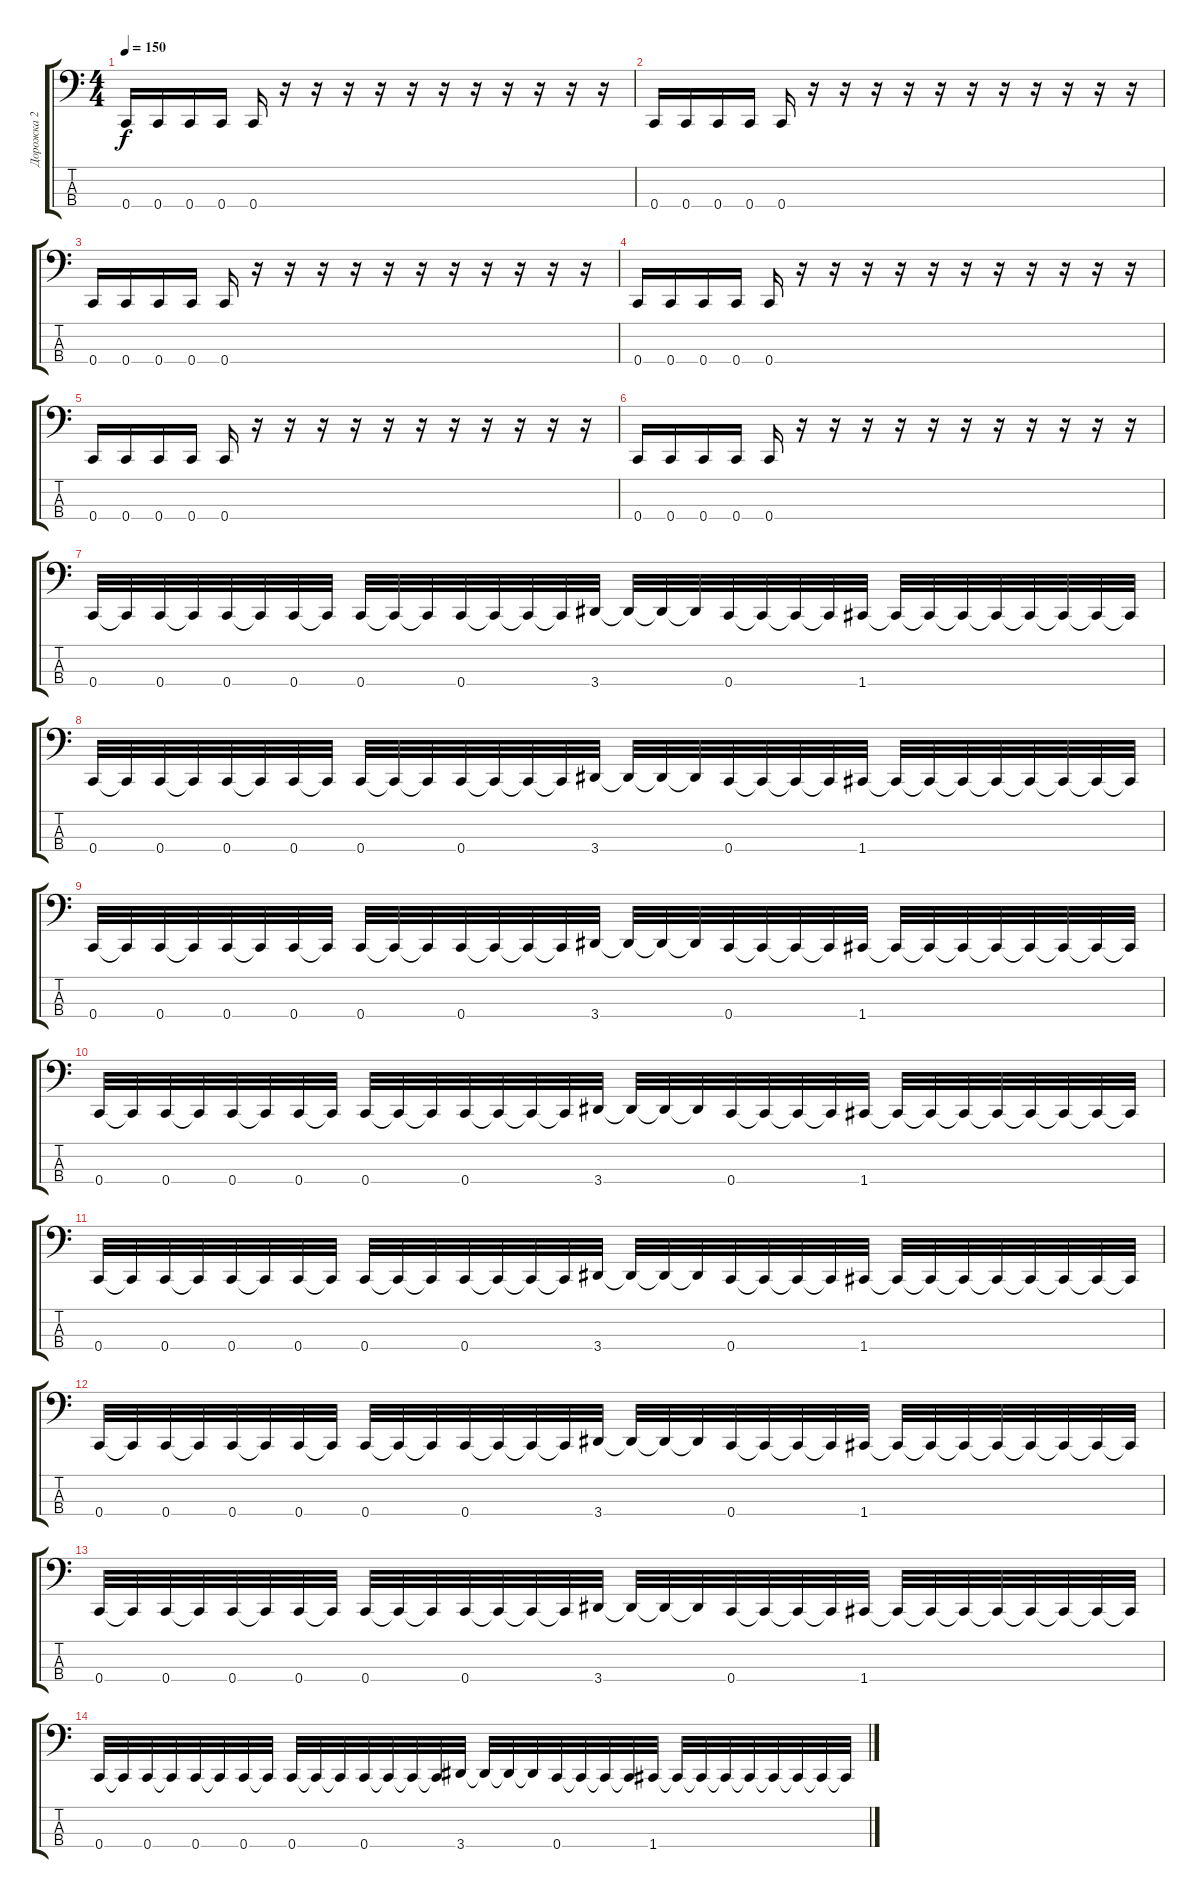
\track ("Дорожка 2" "Дорожка 2") {instrument electricbassfinger}
\staff {score tabs}
\tuning (F2 C2 G1 C1) {hide}
\ts (4 4)
\tempo 150
\clef f4
\ks c
0.4.16{dy f} 0.4.16 0.4.16 0.4.16 0.4.16 r.16 r.16 r.16 r.16 r.16 r.16 r.16 r.16 r.16 r.16 r.16 |
0.4.16 0.4.16 0.4.16 0.4.16 0.4.16 r.16 r.16 r.16 r.16 r.16 r.16 r.16 r.16 r.16 r.16 r.16 |
0.4.16 0.4.16 0.4.16 0.4.16 0.4.16 r.16 r.16 r.16 r.16 r.16 r.16 r.16 r.16 r.16 r.16 r.16 |
0.4.16 0.4.16 0.4.16 0.4.16 0.4.16 r.16 r.16 r.16 r.16 r.16 r.16 r.16 r.16 r.16 r.16 r.16 |
0.4.16 0.4.16 0.4.16 0.4.16 0.4.16 r.16 r.16 r.16 r.16 r.16 r.16 r.16 r.16 r.16 r.16 r.16 |
0.4.16 0.4.16 0.4.16 0.4.16 0.4.16 r.16 r.16 r.16 r.16 r.16 r.16 r.16 r.16 r.16 r.16 r.16 |
0.4.32 0.4{t}.32 0.4.32 0.4{t}.32 0.4.32 0.4{t}.32 0.4.32 0.4{t}.32 0.4.32 0.4{t}.32 0.4{t}.32 0.4.32 0.4{t}.32 0.4{t}.32 0.4{t}.32 3.4.32 3.4{t}.32 3.4{t}.32 3.4{t}.32 0.4.32 0.4{t}.32 0.4{t}.32 0.4{t}.32 1.4.32 1.4{t}.32 1.4{t}.32 1.4{t}.32 1.4{t}.32 1.4{t}.32 1.4{t}.32 1.4{t}.32 1.4{t}.32 |
0.4.32 0.4{t}.32 0.4.32 0.4{t}.32 0.4.32 0.4{t}.32 0.4.32 0.4{t}.32 0.4.32 0.4{t}.32 0.4{t}.32 0.4.32 0.4{t}.32 0.4{t}.32 0.4{t}.32 3.4.32 3.4{t}.32 3.4{t}.32 3.4{t}.32 0.4.32 0.4{t}.32 0.4{t}.32 0.4{t}.32 1.4.32 1.4{t}.32 1.4{t}.32 1.4{t}.32 1.4{t}.32 1.4{t}.32 1.4{t}.32 1.4{t}.32 1.4{t}.32 |
0.4.32 0.4{t}.32 0.4.32 0.4{t}.32 0.4.32 0.4{t}.32 0.4.32 0.4{t}.32 0.4.32 0.4{t}.32 0.4{t}.32 0.4.32 0.4{t}.32 0.4{t}.32 0.4{t}.32 3.4.32 3.4{t}.32 3.4{t}.32 3.4{t}.32 0.4.32 0.4{t}.32 0.4{t}.32 0.4{t}.32 1.4.32 1.4{t}.32 1.4{t}.32 1.4{t}.32 1.4{t}.32 1.4{t}.32 1.4{t}.32 1.4{t}.32 1.4{t}.32 |
0.4.32 0.4{t}.32 0.4.32 0.4{t}.32 0.4.32 0.4{t}.32 0.4.32 0.4{t}.32 0.4.32 0.4{t}.32 0.4{t}.32 0.4.32 0.4{t}.32 0.4{t}.32 0.4{t}.32 3.4.32 3.4{t}.32 3.4{t}.32 3.4{t}.32 0.4.32 0.4{t}.32 0.4{t}.32 0.4{t}.32 1.4.32 1.4{t}.32 1.4{t}.32 1.4{t}.32 1.4{t}.32 1.4{t}.32 1.4{t}.32 1.4{t}.32 1.4{t}.32 |
0.4.32 0.4{t}.32 0.4.32 0.4{t}.32 0.4.32 0.4{t}.32 0.4.32 0.4{t}.32 0.4.32 0.4{t}.32 0.4{t}.32 0.4.32 0.4{t}.32 0.4{t}.32 0.4{t}.32 3.4.32 3.4{t}.32 3.4{t}.32 3.4{t}.32 0.4.32 0.4{t}.32 0.4{t}.32 0.4{t}.32 1.4.32 1.4{t}.32 1.4{t}.32 1.4{t}.32 1.4{t}.32 1.4{t}.32 1.4{t}.32 1.4{t}.32 1.4{t}.32 |
0.4.32 0.4{t}.32 0.4.32 0.4{t}.32 0.4.32 0.4{t}.32 0.4.32 0.4{t}.32 0.4.32 0.4{t}.32 0.4{t}.32 0.4.32 0.4{t}.32 0.4{t}.32 0.4{t}.32 3.4.32 3.4{t}.32 3.4{t}.32 3.4{t}.32 0.4.32 0.4{t}.32 0.4{t}.32 0.4{t}.32 1.4.32 1.4{t}.32 1.4{t}.32 1.4{t}.32 1.4{t}.32 1.4{t}.32 1.4{t}.32 1.4{t}.32 1.4{t}.32 |
0.4.32 0.4{t}.32 0.4.32 0.4{t}.32 0.4.32 0.4{t}.32 0.4.32 0.4{t}.32 0.4.32 0.4{t}.32 0.4{t}.32 0.4.32 0.4{t}.32 0.4{t}.32 0.4{t}.32 3.4.32 3.4{t}.32 3.4{t}.32 3.4{t}.32 0.4.32 0.4{t}.32 0.4{t}.32 0.4{t}.32 1.4.32 1.4{t}.32 1.4{t}.32 1.4{t}.32 1.4{t}.32 1.4{t}.32 1.4{t}.32 1.4{t}.32 1.4{t}.32 |
0.4.32 0.4{t}.32 0.4.32 0.4{t}.32 0.4.32 0.4{t}.32 0.4.32 0.4{t}.32 0.4.32 0.4{t}.32 0.4{t}.32 0.4.32 0.4{t}.32 0.4{t}.32 0.4{t}.32 3.4.32 3.4{t}.32 3.4{t}.32 3.4{t}.32 0.4.32 0.4{t}.32 0.4{t}.32 0.4{t}.32 1.4.32 1.4{t}.32 1.4{t}.32 1.4{t}.32 1.4{t}.32 1.4{t}.32 1.4{t}.32 1.4{t}.32 1.4{t}.32
